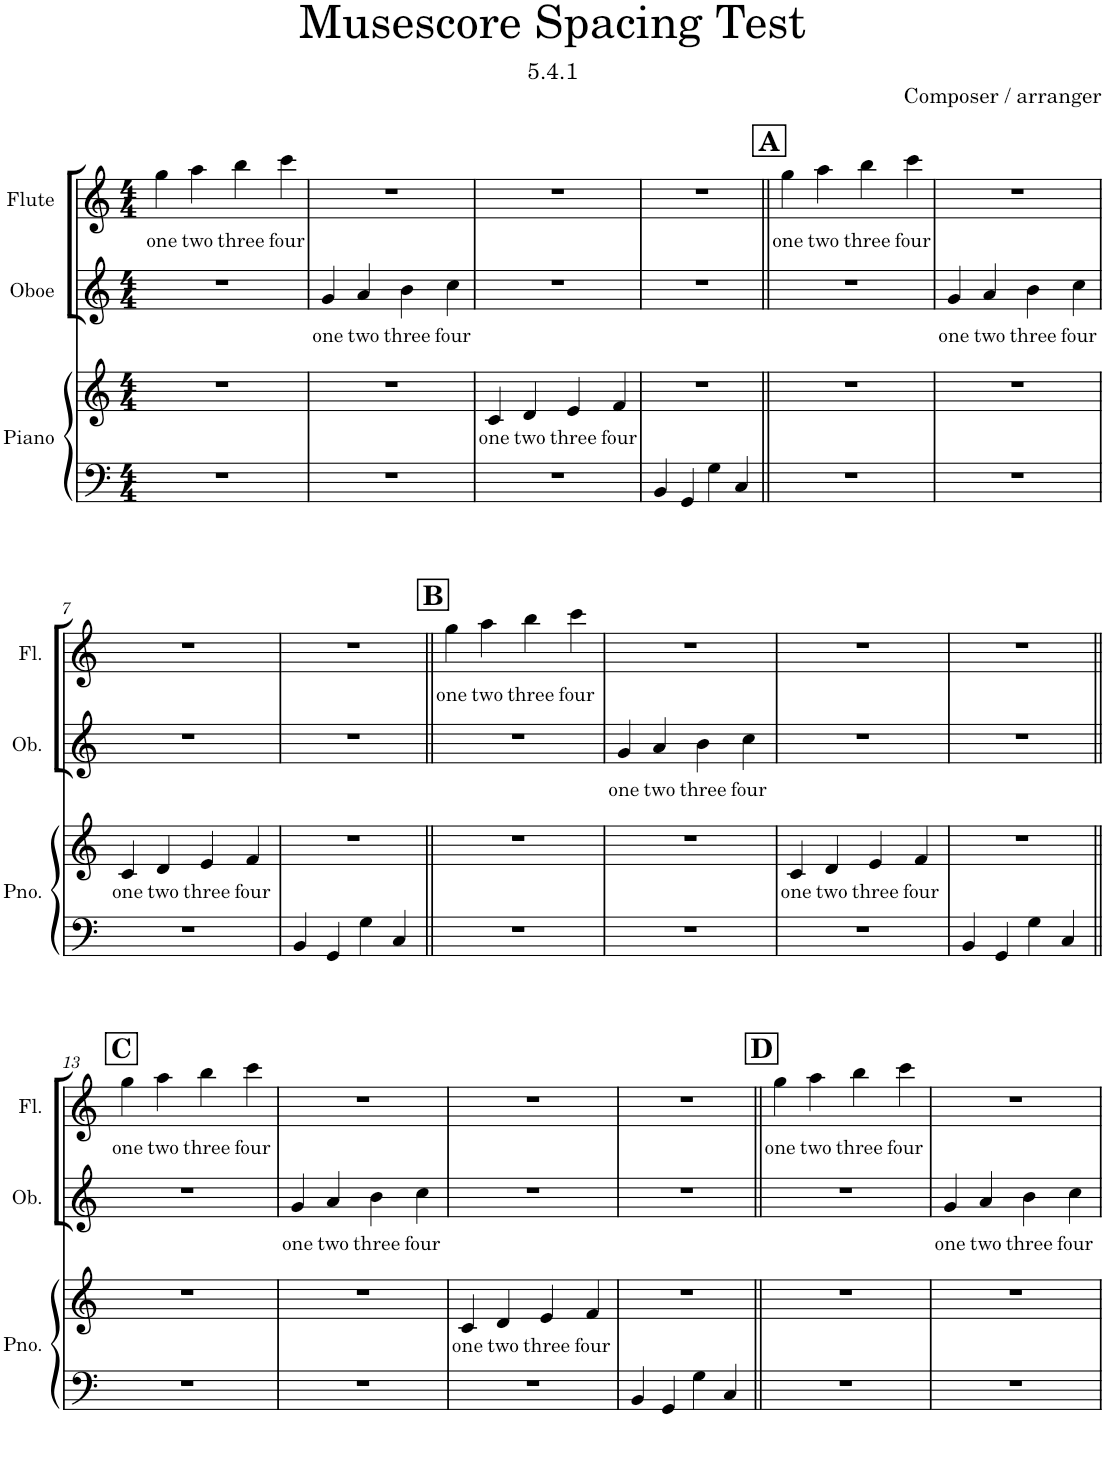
**kern	**kern	**text	**kern	**text	**kern	**text
*part3	*part3	*part3	*part2	*part2	*part1	*part1
*staff4	*staff3	*staff3	*staff2	*staff2	*staff1	*staff1
*I"Piano	*	*	*I"Oboe	*	*I"Flute	*
*I'Pno.	*	*	*I'Ob.	*	*I'Fl.	*
*clefF4	*clefG2	*	*clefG2	*	*clefG2	*
*k[]	*k[]	*	*k[]	*	*k[]	*
*M4/4	*M4/4	*	*M4/4	*	*M4/4	*
=1	=1	=1	=1	=1	=1	=1
!	!	!	!	!	!	!LO:LY:b
1r	1r	.	1r	.	4gg\	one
!	!	!	!	!	!	!LO:LY:b
.	.	.	.	.	4aa\	two
!	!	!	!	!	!	!LO:LY:b
.	.	.	.	.	4bb\	three
!	!	!	!	!	!	!LO:LY:b
.	.	.	.	.	4ccc\	four
=2	=2	=2	=2	=2	=2	=2
!	!	!	!	!LO:LY:b	!	!
1r	1r	.	4g/	one	1r	.
!	!	!	!	!LO:LY:b	!	!
.	.	.	4a/	two	.	.
!	!	!	!	!LO:LY:b	!	!
.	.	.	4b\	three	.	.
!	!	!	!	!LO:LY:b	!	!
.	.	.	4cc\	four	.	.
=3	=3	=3	=3	=3	=3	=3
!	!	!LO:LY:b	!	!	!	!
1r	4c/	one	1r	.	1r	.
!	!	!LO:LY:b	!	!	!	!
.	4d/	two	.	.	.	.
!	!	!LO:LY:b	!	!	!	!
.	4e/	three	.	.	.	.
!	!	!LO:LY:b	!	!	!	!
.	4f/	four	.	.	.	.
=4	=4	=4	=4	=4	=4	=4
4BB/	1r	.	1r	.	1r	.
4GG/	.	.	.	.	.	.
4G\	.	.	.	.	.	.
4C/	.	.	.	.	.	.
!!LO:REH:place=s1:a:B:cj:fs=14:t=A
=5||	=5||	=5||	=5||	=5||	=5||	=5||
!	!	!	!	!	!	!LO:LY:b
1r	1r	.	1r	.	4gg\	one
!	!	!	!	!	!	!LO:LY:b
.	.	.	.	.	4aa\	two
!	!	!	!	!	!	!LO:LY:b
.	.	.	.	.	4bb\	three
!	!	!	!	!	!	!LO:LY:b
.	.	.	.	.	4ccc\	four
=6	=6	=6	=6	=6	=6	=6
!	!	!	!	!LO:LY:b	!	!
1r	1r	.	4g/	one	1r	.
!	!	!	!	!LO:LY:b	!	!
.	.	.	4a/	two	.	.
!	!	!	!	!LO:LY:b	!	!
.	.	.	4b\	three	.	.
!	!	!	!	!LO:LY:b	!	!
.	.	.	4cc\	four	.	.
!!LO:LB:g=z
=7	=7	=7	=7	=7	=7	=7
!	!	!LO:LY:b	!	!	!	!
1r	4c/	one	1r	.	1r	.
!	!	!LO:LY:b	!	!	!	!
.	4d/	two	.	.	.	.
!	!	!LO:LY:b	!	!	!	!
.	4e/	three	.	.	.	.
!	!	!LO:LY:b	!	!	!	!
.	4f/	four	.	.	.	.
=8	=8	=8	=8	=8	=8	=8
4BB/	1r	.	1r	.	1r	.
4GG/	.	.	.	.	.	.
4G\	.	.	.	.	.	.
4C/	.	.	.	.	.	.
!!LO:REH:place=s1:a:B:cj:fs=14:t=B
=9||	=9||	=9||	=9||	=9||	=9||	=9||
!	!	!	!	!	!	!LO:LY:b
1r	1r	.	1r	.	4gg\	one
!	!	!	!	!	!	!LO:LY:b
.	.	.	.	.	4aa\	two
!	!	!	!	!	!	!LO:LY:b
.	.	.	.	.	4bb\	three
!	!	!	!	!	!	!LO:LY:b
.	.	.	.	.	4ccc\	four
=10	=10	=10	=10	=10	=10	=10
!	!	!	!	!LO:LY:b	!	!
1r	1r	.	4g/	one	1r	.
!	!	!	!	!LO:LY:b	!	!
.	.	.	4a/	two	.	.
!	!	!	!	!LO:LY:b	!	!
.	.	.	4b\	three	.	.
!	!	!	!	!LO:LY:b	!	!
.	.	.	4cc\	four	.	.
=11	=11	=11	=11	=11	=11	=11
!	!	!LO:LY:b	!	!	!	!
1r	4c/	one	1r	.	1r	.
!	!	!LO:LY:b	!	!	!	!
.	4d/	two	.	.	.	.
!	!	!LO:LY:b	!	!	!	!
.	4e/	three	.	.	.	.
!	!	!LO:LY:b	!	!	!	!
.	4f/	four	.	.	.	.
=12	=12	=12	=12	=12	=12	=12
4BB/	1r	.	1r	.	1r	.
4GG/	.	.	.	.	.	.
4G\	.	.	.	.	.	.
4C/	.	.	.	.	.	.
!!LO:LB:g=z
!!LO:REH:place=s1:a:B:cj:fs=14:t=C
=13||	=13||	=13||	=13||	=13||	=13||	=13||
!	!	!	!	!	!	!LO:LY:b
1r	1r	.	1r	.	4gg\	one
!	!	!	!	!	!	!LO:LY:b
.	.	.	.	.	4aa\	two
!	!	!	!	!	!	!LO:LY:b
.	.	.	.	.	4bb\	three
!	!	!	!	!	!	!LO:LY:b
.	.	.	.	.	4ccc\	four
=14	=14	=14	=14	=14	=14	=14
!	!	!	!	!LO:LY:b	!	!
1r	1r	.	4g/	one	1r	.
!	!	!	!	!LO:LY:b	!	!
.	.	.	4a/	two	.	.
!	!	!	!	!LO:LY:b	!	!
.	.	.	4b\	three	.	.
!	!	!	!	!LO:LY:b	!	!
.	.	.	4cc\	four	.	.
=15	=15	=15	=15	=15	=15	=15
!	!	!LO:LY:b	!	!	!	!
1r	4c/	one	1r	.	1r	.
!	!	!LO:LY:b	!	!	!	!
.	4d/	two	.	.	.	.
!	!	!LO:LY:b	!	!	!	!
.	4e/	three	.	.	.	.
!	!	!LO:LY:b	!	!	!	!
.	4f/	four	.	.	.	.
=16	=16	=16	=16	=16	=16	=16
4BB/	1r	.	1r	.	1r	.
4GG/	.	.	.	.	.	.
4G\	.	.	.	.	.	.
4C/	.	.	.	.	.	.
!!LO:REH:place=s1:a:B:cj:fs=14:t=D
=17||	=17||	=17||	=17||	=17||	=17||	=17||
!	!	!	!	!	!	!LO:LY:b
1r	1r	.	1r	.	4gg\	one
!	!	!	!	!	!	!LO:LY:b
.	.	.	.	.	4aa\	two
!	!	!	!	!	!	!LO:LY:b
.	.	.	.	.	4bb\	three
!	!	!	!	!	!	!LO:LY:b
.	.	.	.	.	4ccc\	four
=18	=18	=18	=18	=18	=18	=18
!	!	!	!	!LO:LY:b	!	!
1r	1r	.	4g/	one	1r	.
!	!	!	!	!LO:LY:b	!	!
.	.	.	4a/	two	.	.
!	!	!	!	!LO:LY:b	!	!
.	.	.	4b\	three	.	.
!	!	!	!	!LO:LY:b	!	!
.	.	.	4cc\	four	.	.
=	=	=	=	=	=	=
*-	*-	*-	*-	*-	*-	*-
